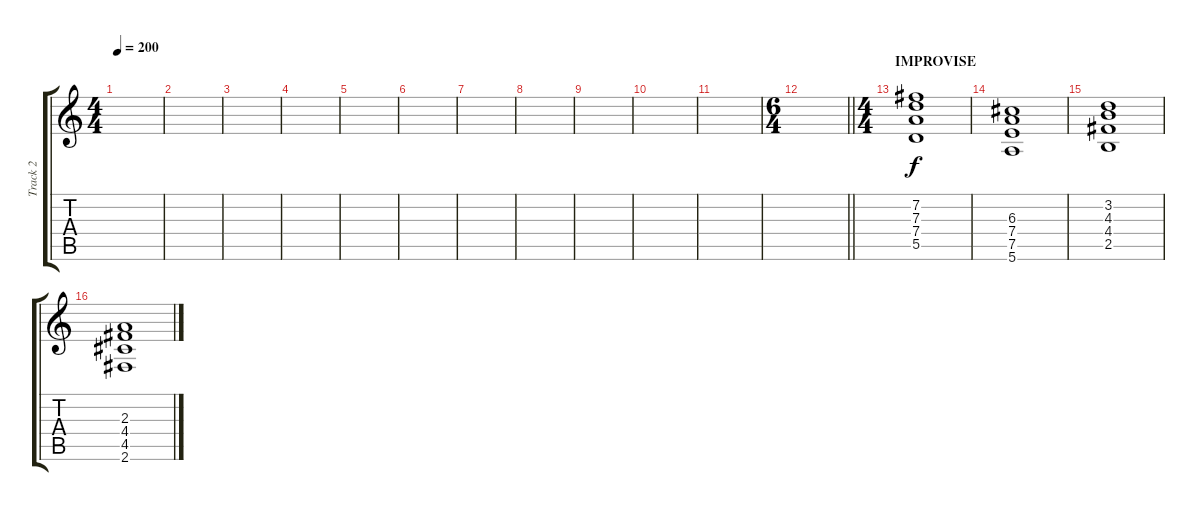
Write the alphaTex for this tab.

\track ("Track 2" "Track 2") {instrument electricguitarclean}
\staff {score tabs}
\tuning (E4 B3 G3 D3 A2 E2) {hide}
\ts (4 4)
\tempo 200
\clef g2
\ks c
|
|
|
|
|
|
|
|
|
|
|
\ts (6 4)
\barLineRight lightlight
|
\ts (4 4)
\section ("" "IMPROVISE")
(7.2 7.3 7.4 5.5).1 |
(6.3 7.4 7.5 5.6).1 |
(3.2 4.3 4.4 2.5).1 |
(2.3 4.4 4.5 2.6).1
